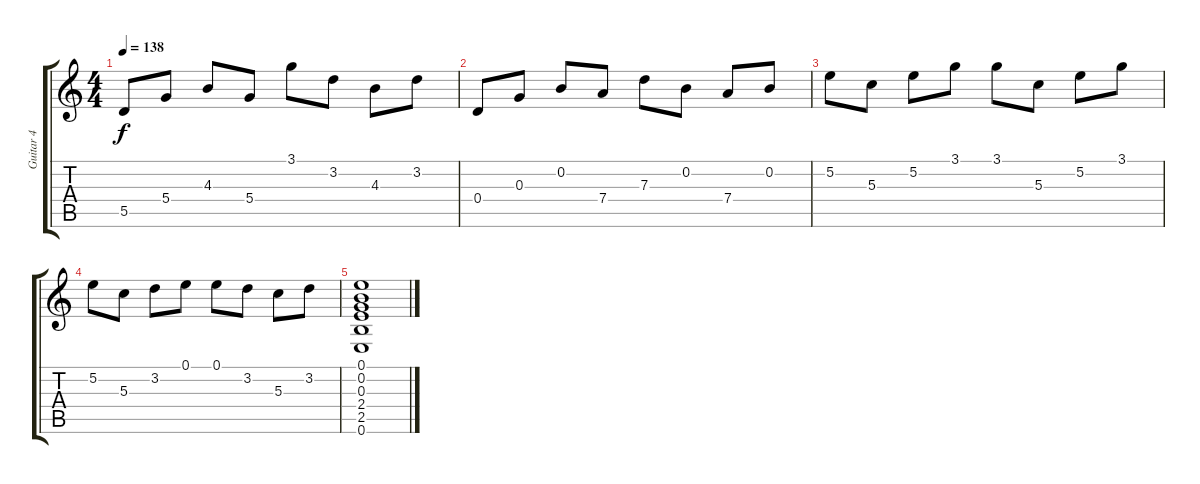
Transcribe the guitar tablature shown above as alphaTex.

\track ("Guitar 4" "Guitar 4") {instrument acousticguitarnylon}
\staff {score tabs}
\tuning (E4 B3 G3 D3 A2 E2) {hide}
\ts (4 4)
\tempo 138
\clef g2
\ks c
5.5.8{dy f} 5.4.8 4.3.8 5.4.8 3.1.8 3.2.8 4.3.8 3.2.8 |
0.4.8 0.3.8 0.2.8 7.4.8 7.3.8 0.2.8 7.4.8 0.2.8 |
5.2.8 5.3.8 5.2.8 3.1.8 3.1.8 5.3.8 5.2.8 3.1.8 |
5.2.8 5.3.8 3.2.8 0.1.8 0.1.8 3.2.8 5.3.8 3.2.8 |
(0.1 0.2 0.3 2.4 2.5 0.6).1
